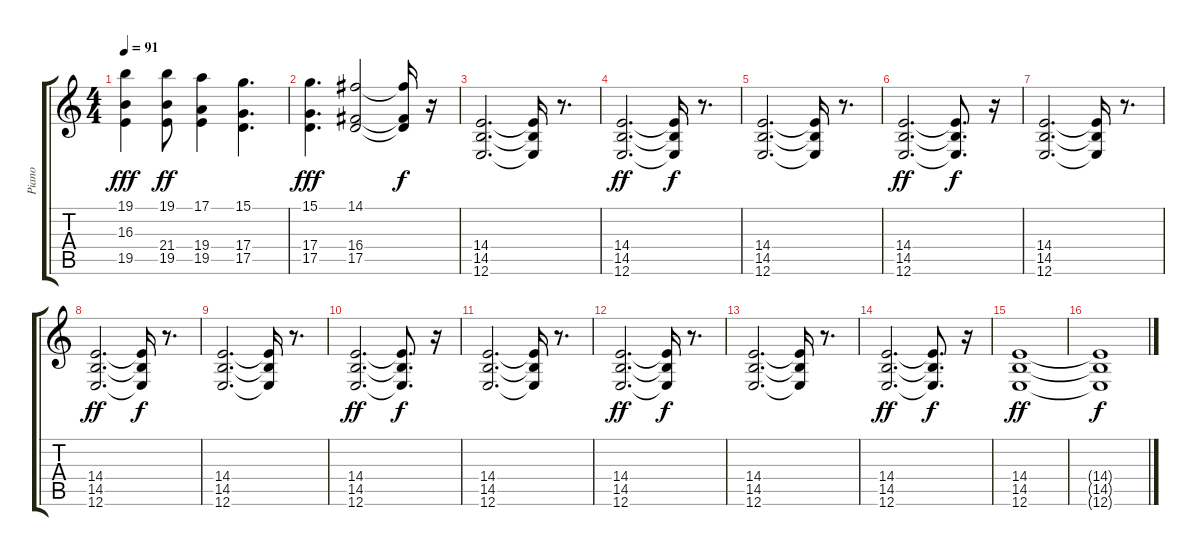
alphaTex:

\track ("Piano" "Piano") {instrument acousticgrandpiano}
\staff {score tabs}
\tuning (E4 B3 G3 D3 A2 E2) {hide}
\ts (4 4)
\tempo 91
\clef g2
\ks c
(19.1 16.3 19.5).4{dy fff} (19.1 21.4 19.5).8{dy ff} (17.1 19.4 19.5).4 (15.1 17.4 17.5).4{d} |
(15.1 17.4 17.5).4{d dy fff} (14.1 16.4 17.5).2 (14.1{t} 16.4{t} 17.5{t}).16{dy f} r.16 |
(14.4 14.5 12.6).2{d volume 11} (14.4{t} 14.5{t} 12.6{t}).16 r.8{d} |
(14.4 14.5 12.6).2{d dy ff} (14.4{t} 14.5{t} 12.6{t}).16{dy f} r.8{d} |
(14.4 14.5 12.6).2{d} (14.4{t} 14.5{t} 12.6{t}).16 r.8{d} |
(14.4 14.5 12.6).2{d dy ff} (14.4{t} 14.5{t} 12.6{t}).8{d dy f} r.16 |
(14.4 14.5 12.6).2{d} (14.4{t} 14.5{t} 12.6{t}).16 r.8{d} |
(14.4 14.5 12.6).2{d dy ff} (14.4{t} 14.5{t} 12.6{t}).16{dy f} r.8{d} |
(14.4 14.5 12.6).2{d} (14.4{t} 14.5{t} 12.6{t}).16 r.8{d} |
(14.4 14.5 12.6).2{d dy ff} (14.4{t} 14.5{t} 12.6{t}).8{d dy f} r.16 |
(14.4 14.5 12.6).2{d} (14.4{t} 14.5{t} 12.6{t}).16 r.8{d} |
(14.4 14.5 12.6).2{d dy ff} (14.4{t} 14.5{t} 12.6{t}).16{dy f} r.8{d} |
(14.4 14.5 12.6).2{d} (14.4{t} 14.5{t} 12.6{t}).16 r.8{d} |
(14.4 14.5 12.6).2{d dy ff} (14.4{t} 14.5{t} 12.6{t}).8{d dy f} r.16 |
(14.4 14.5 12.6).1{dy ff} |
(14.4{t} 14.5{t} 12.6{t}).1{dy f}
